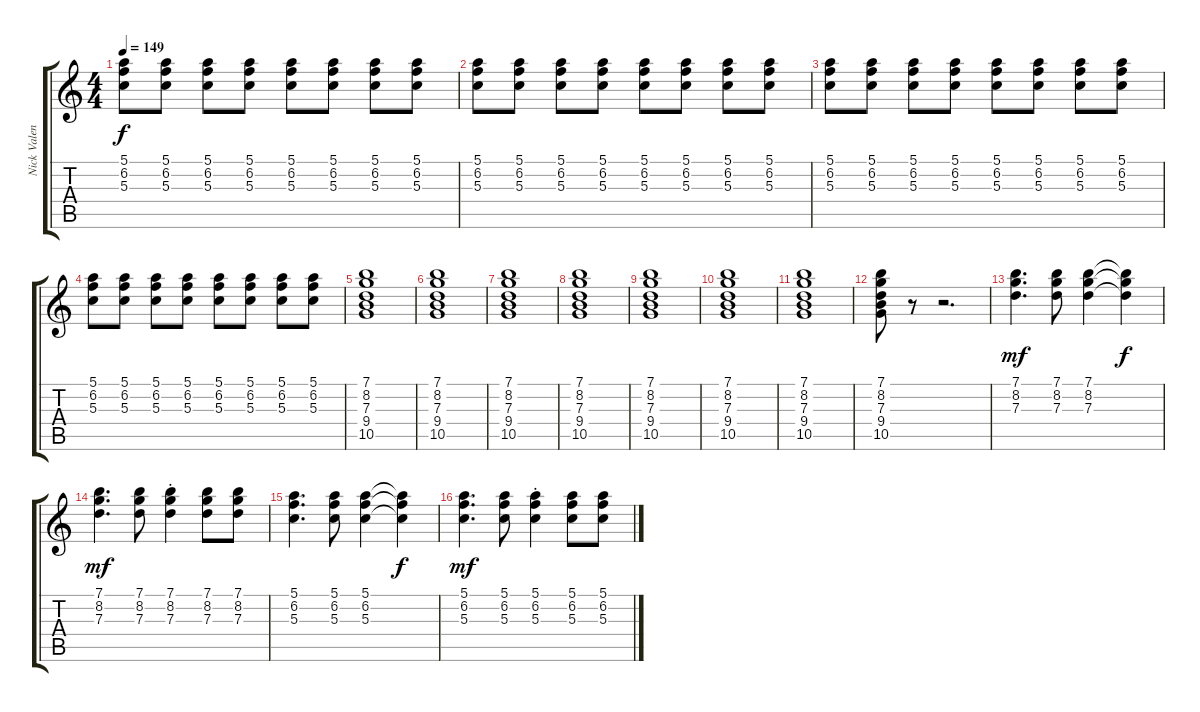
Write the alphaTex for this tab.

\track ("Nick Valensi" "Nick Valen") {instrument electricguitarclean}
\staff {score tabs}
\tuning (E4 B3 G3 D3 A2 E2) {hide}
\ts (4 4)
\tempo 149
\clef g2
\ks c
(5.1 6.2 5.3).8{dy f} (5.1 6.2 5.3).8 (5.1 6.2 5.3).8 (5.1 6.2 5.3).8 (5.1 6.2 5.3).8 (5.1 6.2 5.3).8 (5.1 6.2 5.3).8 (5.1 6.2 5.3).8 |
(5.1 6.2 5.3).8 (5.1 6.2 5.3).8 (5.1 6.2 5.3).8 (5.1 6.2 5.3).8 (5.1 6.2 5.3).8 (5.1 6.2 5.3).8 (5.1 6.2 5.3).8 (5.1 6.2 5.3).8 |
(5.1 6.2 5.3).8 (5.1 6.2 5.3).8 (5.1 6.2 5.3).8 (5.1 6.2 5.3).8 (5.1 6.2 5.3).8 (5.1 6.2 5.3).8 (5.1 6.2 5.3).8 (5.1 6.2 5.3).8 |
(5.1 6.2 5.3).8 (5.1 6.2 5.3).8 (5.1 6.2 5.3).8 (5.1 6.2 5.3).8 (5.1 6.2 5.3).8 (5.1 6.2 5.3).8 (5.1 6.2 5.3).8 (5.1 6.2 5.3).8 |
(7.1 8.2 7.3 9.4 10.5).1 |
(7.1 8.2 7.3 9.4 10.5).1 |
(7.1 8.2 7.3 9.4 10.5).1 |
(7.1 8.2 7.3 9.4 10.5).1 |
(7.1 8.2 7.3 9.4 10.5).1 |
(7.1 8.2 7.3 9.4 10.5).1 |
(7.1 8.2 7.3 9.4 10.5).1 |
(7.1 8.2 7.3 9.4 10.5).8 r.8 r.2{d} |
(7.1 8.2 7.3).4{d dy mf} (7.1 8.2 7.3).8 (7.1 8.2 7.3).4 (7.1{t} 8.2{t} 7.3{t}).4{dy f} |
(7.1 8.2 7.3).4{d dy mf} (7.1 8.2 7.3).8 (7.1{st} 8.2 7.3).4 (7.1 8.2 7.3).8 (7.1 8.2 7.3).8 |
(5.1 6.2 5.3).4{d} (5.1 6.2 5.3).8 (5.1 6.2 5.3).4 (5.1{t} 6.2{t} 5.3{t}).4{dy f} |
(5.1 6.2 5.3).4{d dy mf} (5.1 6.2 5.3).8 (5.1{st} 6.2 5.3).4 (5.1 6.2 5.3).8 (5.1 6.2 5.3).8
